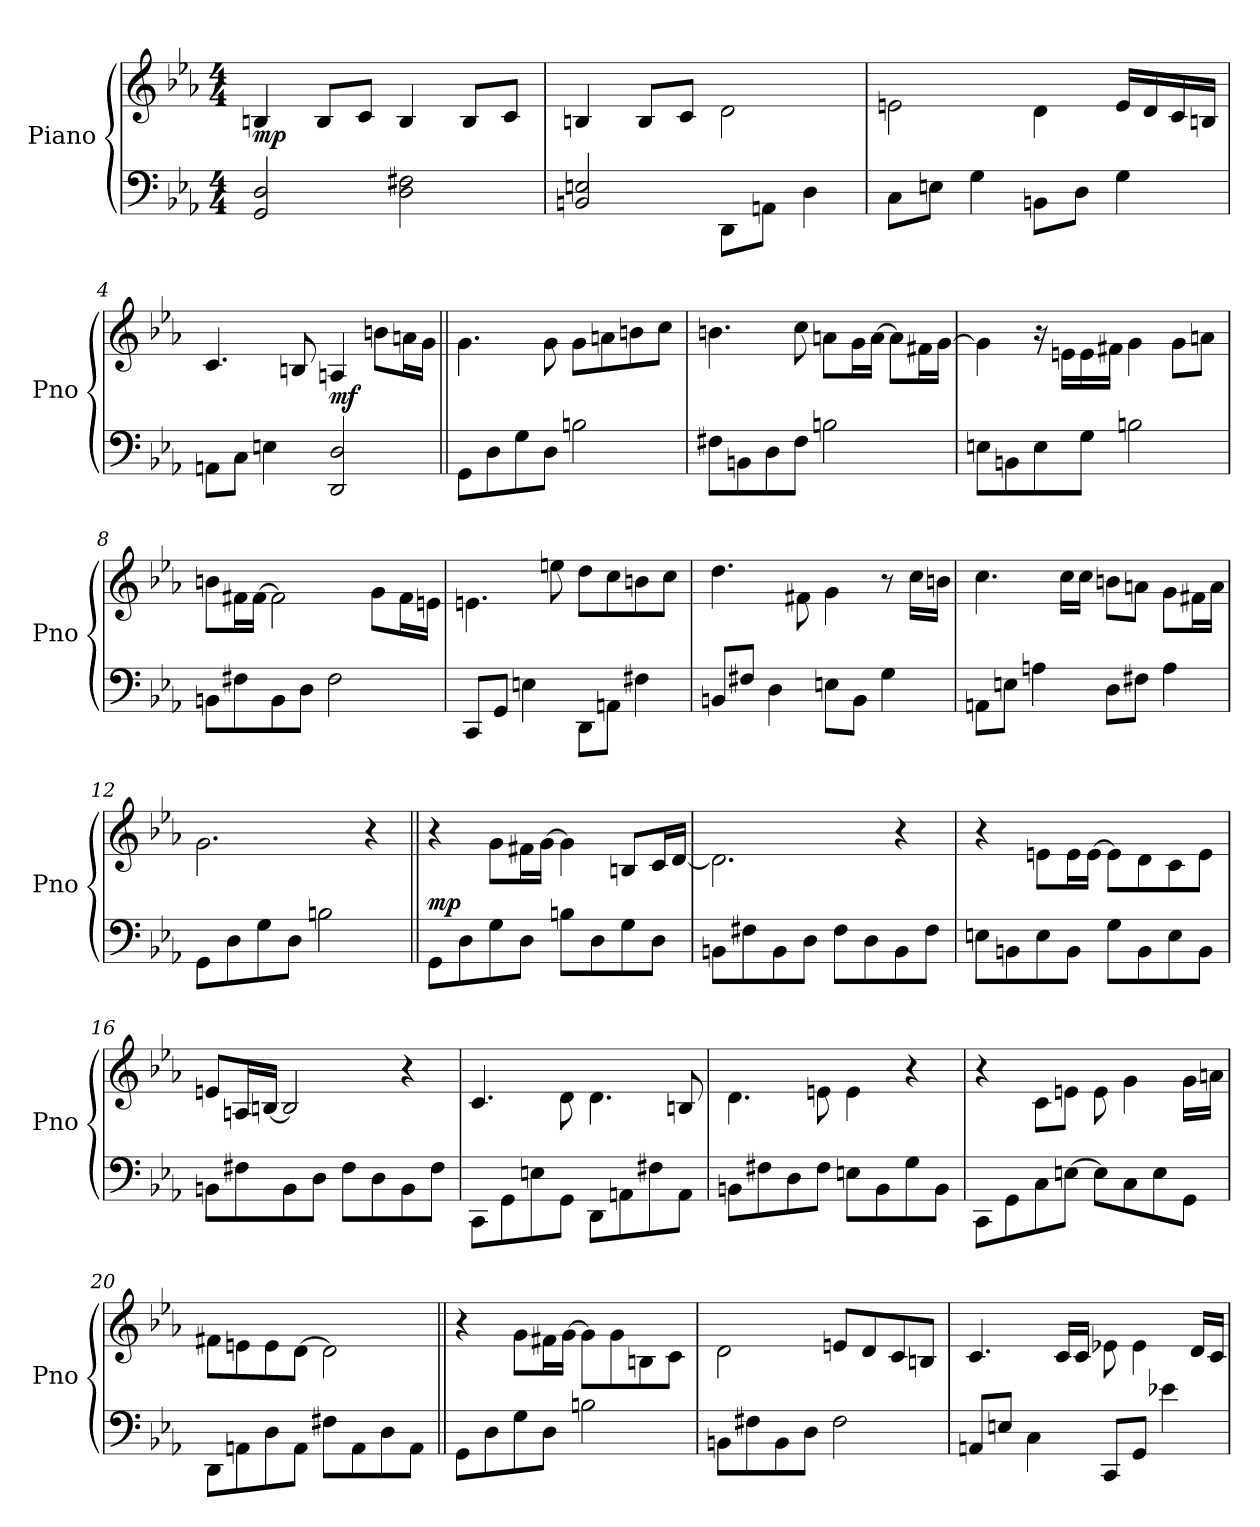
**kern	**dynam	**kern	**dynam
*part2	*part2	*part1	*part1
*staff2	*staff2	*staff1	*staff1
*I"Piano	*	*I"Piano	*
*I'Pno	*	*I'Pno	*
*clefF4	*	*clefG2	*
*k[b-e-a-]	*	*k[b-e-a-]	*
*M4/4	*	*M4/4	*
*MM78	*	*MM78	*
=1	=1	=1	=1
!	!	!	!LO:DY:b
2GG/ 2D/	.	4Bn/	mp
.	.	8B/L	.
.	.	8c/J	.
2D\ 2F#X\	.	4B/	.
.	.	8B/L	.
.	.	8c/J	.
=2	=2	=2	=2
2BBn/ 2En/	.	4Bn/	.
.	.	8B/L	.
.	.	8c/J	.
8DD\L	.	2d\	.
8AAn\J	.	.	.
4D\	.	.	.
=3	=3	=3	=3
8C\L	.	2en\	.
8En\J	.	.	.
4G\	.	.	.
8BBn\L	.	4d\	.
8D\J	.	.	.
4G\	.	16e/LL	.
.	.	16d/	.
.	.	16c/	.
.	.	16Bn/JJ	.
=4	=4	=4	=4
8AAn\L	.	4.c/	.
8C\J	.	.	.
4En\	.	.	.
.	.	8Bn/	.
!	!LO:DY:a	!	!
2DD/ 2D/	mf	4An/	.
.	.	8bn\L	.
.	.	16an\L	.
.	.	16g\JJ	.
!!LO:LB:g=z
=5||	=5||	=5||	=5||
8GG\L	.	4.g\	.
8D\	.	.	.
8G\	.	.	.
8D\J	.	8g\	.
2Bn\	.	8g\L	.
.	.	8an\	.
.	.	8bn\	.
.	.	8cc\J	.
=6	=6	=6	=6
8F#X\L	.	4.bn\	.
8BBn\	.	.	.
8D\	.	.	.
8F#\J	.	8cc\	.
2Bn\	.	8an\L	.
.	.	16g\L	.
.	.	[16a\JJ	.
.	.	8a\L]	.
.	.	16f#X\L	.
.	.	[16g\JJ	.
=7	=7	=7	=7
8En\L	.	4g\]	.
8BBn\	.	.	.
8E\	.	16r	.
.	.	16en\LL	.
8G\J	.	16e\	.
.	.	16f#X\JJ	.
2Bn\	.	4g\	.
.	.	8g\L	.
.	.	8an\J	.
=8	=8	=8	=8
8BBn\L	.	8bn\L	.
8F#X\	.	16f#X\L	.
.	.	[16f#\JJ	.
8BB\	.	2f#\]	.
8D\J	.	.	.
2F#\	.	.	.
.	.	8g\L	.
.	.	16f#\L	.
.	.	16en\JJ	.
!!LO:LB:g=z
=9	=9	=9	=9
8CC/L	.	4.en\	.
8GG/J	.	.	.
4En\	.	.	.
.	.	8een\	.
8DD\L	.	8dd\L	.
8AAn\J	.	8cc\	.
4F#X\	.	8bn\	.
.	.	8cc\J	.
=10	=10	=10	=10
8BBn/L	.	4.dd\	.
8F#X/J	.	.	.
4D\	.	.	.
.	.	8f#X\	.
8En\L	.	4g\	.
8BB\J	.	.	.
4G\	.	8r	.
.	.	16cc\LL	.
.	.	16bn\JJ	.
=11	=11	=11	=11
8AAn\L	.	4.cc\	.
8En\J	.	.	.
4An\	.	.	.
.	.	16cc\LL	.
.	.	16cc\JJ	.
8D\L	.	8bn\L	.
8F#X\J	.	8an\J	.
4A\	.	8g\L	.
.	.	16f#X\L	.
.	.	16a\JJ	.
=12	=12	=12	=12
8GG\L	.	2.g\	.
8D\	.	.	.
8G\	.	.	.
8D\J	.	.	.
2Bn\	.	.	.
.	.	4r	.
!!LO:LB:g=z
=13||	=13||	=13||	=13||
!	!LO:DY:a	!	!
8GG\L	mp	4r	.
8D\	.	.	.
8G\	.	8g\L	.
8D\J	.	16f#X\L	.
.	.	[16g\JJ	.
8Bn\L	.	4g\]	.
8D\	.	.	.
8G\	.	8Bn/L	.
8D\J	.	16c/L	.
.	.	[16d/JJ	.
=14	=14	=14	=14
8BBn\L	.	2.d\]	.
8F#X\	.	.	.
8BB\	.	.	.
8D\J	.	.	.
8F#\L	.	.	.
8D\	.	.	.
8BB\	.	4r	.
8F#\J	.	.	.
=15	=15	=15	=15
8En\L	.	4r	.
8BBn\	.	.	.
8E\	.	8en\L	.
8BB\J	.	16e\L	.
.	.	[16e\JJ	.
8G\L	.	8e\L]	.
8BB\	.	8d\	.
8E\	.	8c\	.
8BB\J	.	8e\J	.
=16	=16	=16	=16
8BBn\L	.	8en/L	.
8F#X\	.	16An/L	.
.	.	[16Bn/JJ	.
8BB\	.	2B/]	.
8D\J	.	.	.
8F#\L	.	.	.
8D\	.	.	.
8BB\	.	4r	.
8F#\J	.	.	.
!!LO:LB:g=z
=17	=17	=17	=17
8CC\L	.	4.c/	.
8GG\	.	.	.
8En\	.	.	.
8GG\J	.	8d\	.
8DD\L	.	4.d\	.
8AAn\	.	.	.
8F#X\	.	.	.
8AA\J	.	8Bn/	.
=18	=18	=18	=18
8BBn\L	.	4.d\	.
8F#X\	.	.	.
8D\	.	.	.
8F#\J	.	8en\	.
8En\L	.	4e\	.
8BB\	.	.	.
8G\	.	4r	.
8BB\J	.	.	.
=19	=19	=19	=19
8CC\L	.	4r	.
8GG\	.	.	.
8C\	.	8c\L	.
[8En\J	.	8en\J	.
8E\L]	.	8e\	.
8C\	.	4g\	.
8E\	.	.	.
8GG\J	.	16g\LL	.
.	.	16an\JJ	.
=20	=20	=20	=20
8DD\L	.	8f#X\L	.
8AAn\	.	8en\	.
8D\	.	8e\	.
8AA\J	.	[8d\J	.
8F#X\L	.	2d\]	.
8AA\	.	.	.
8D\	.	.	.
8AA\J	.	.	.
!!LO:PB:g=z
=21||	=21||	=21||	=21||
8GG\L	.	4r	.
8D\	.	.	.
8G\	.	8g\L	.
8D\J	.	16f#X\L	.
.	.	[16g\JJ	.
2Bn\	.	8g\L]	.
.	.	8g\	.
.	.	8Bn\	.
.	.	8c\J	.
=22	=22	=22	=22
8BBn\L	.	2d\	.
8F#X\	.	.	.
8BB\	.	.	.
8D\J	.	.	.
2F#\	.	8en/L	.
.	.	8d/	.
.	.	8c/	.
.	.	8Bn/J	.
=23	=23	=23	=23
8AAn/L	.	4.c/	.
8En/J	.	.	.
4C\	.	.	.
.	.	16c/LL	.
.	.	16c/JJ	.
8CC/L	.	8e-X\	.
8GG/J	.	4e-\	.
4e-X\	.	.	.
.	.	16d/LL	.
.	.	16c/JJ	.
=	=	=	=
*-	*-	*-	*-
